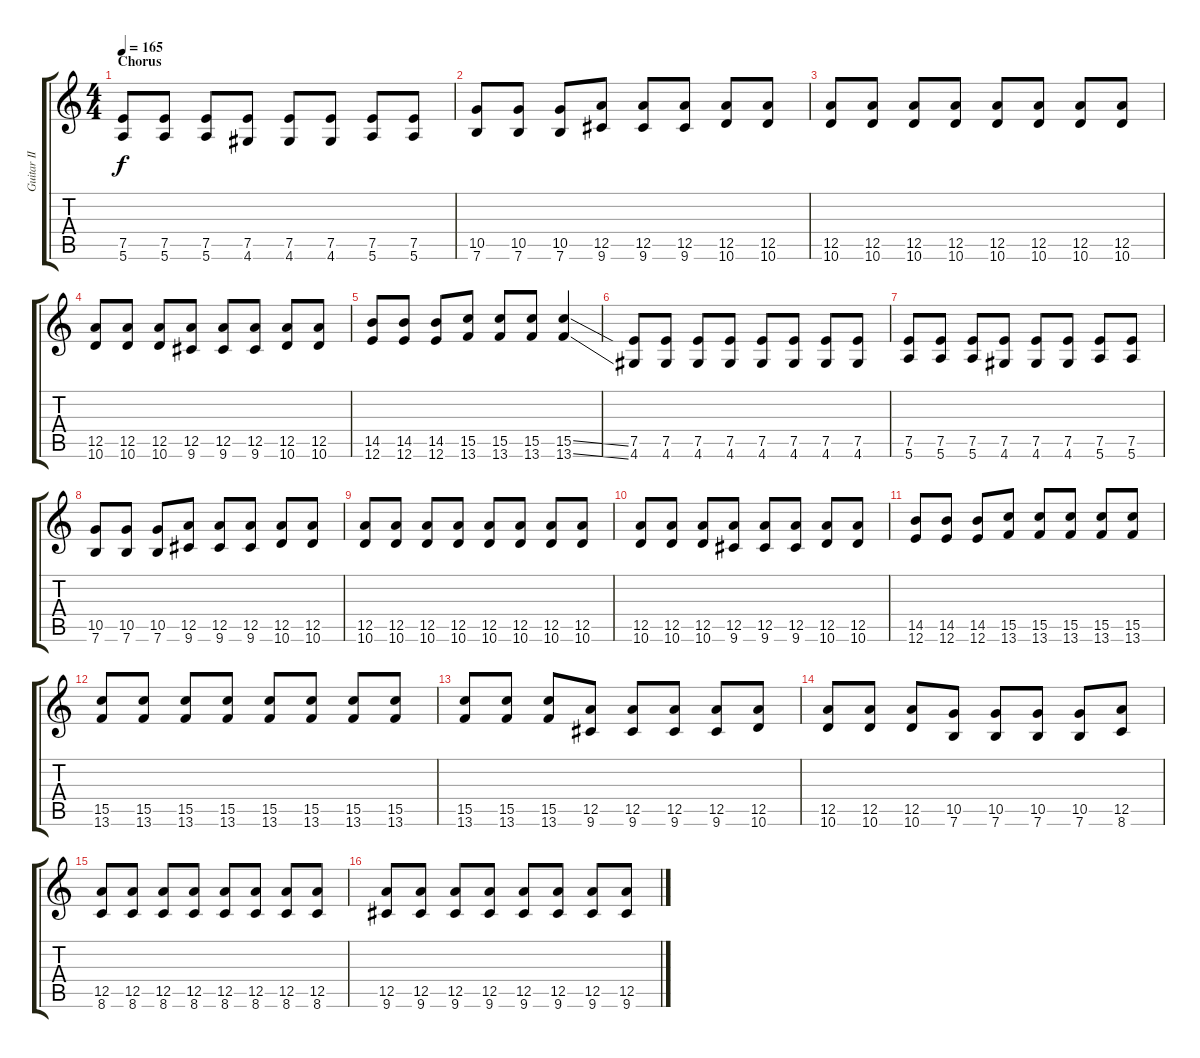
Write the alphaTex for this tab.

\track ("Guitar II" "Guitar II") {instrument distortionguitar}
\staff {score tabs}
\tuning (E4 B3 G3 D3 A2 E2) {hide}
\ts (4 4)
\section ("" "Chorus")
\tempo 165
\clef g2
\ks c
(7.5 5.6).8{dy f} (7.5 5.6).8 (7.5 5.6).8 (7.5 4.6).8 (7.5 4.6).8 (7.5 4.6).8 (7.5 5.6).8 (7.5 5.6).8 |
(10.5 7.6).8 (10.5 7.6).8 (10.5 7.6).8 (12.5 9.6).8 (12.5 9.6).8 (12.5 9.6).8 (12.5 10.6).8 (12.5 10.6).8 |
(12.5 10.6).8 (12.5 10.6).8 (12.5 10.6).8 (12.5 10.6).8 (12.5 10.6).8 (12.5 10.6).8 (12.5 10.6).8 (12.5 10.6).8 |
(12.5 10.6).8 (12.5 10.6).8 (12.5 10.6).8 (12.5 9.6).8 (12.5 9.6).8 (12.5 9.6).8 (12.5 10.6).8 (12.5 10.6).8 |
(14.5 12.6).8 (14.5 12.6).8 (14.5 12.6).8 (15.5 13.6).8 (15.5 13.6).8 (15.5 13.6).8 (15.5{ss} 13.6{ss}).4 |
(7.5 4.6).8 (7.5 4.6).8 (7.5 4.6).8 (7.5 4.6).8 (7.5 4.6).8 (7.5 4.6).8 (7.5 4.6).8 (7.5 4.6).8 |
(7.5 5.6).8 (7.5 5.6).8 (7.5 5.6).8 (7.5 4.6).8 (7.5 4.6).8 (7.5 4.6).8 (7.5 5.6).8 (7.5 5.6).8 |
(10.5 7.6).8 (10.5 7.6).8 (10.5 7.6).8 (12.5 9.6).8 (12.5 9.6).8 (12.5 9.6).8 (12.5 10.6).8 (12.5 10.6).8 |
(12.5 10.6).8 (12.5 10.6).8 (12.5 10.6).8 (12.5 10.6).8 (12.5 10.6).8 (12.5 10.6).8 (12.5 10.6).8 (12.5 10.6).8 |
(12.5 10.6).8 (12.5 10.6).8 (12.5 10.6).8 (12.5 9.6).8 (12.5 9.6).8 (12.5 9.6).8 (12.5 10.6).8 (12.5 10.6).8 |
(14.5 12.6).8 (14.5 12.6).8 (14.5 12.6).8 (15.5 13.6).8 (15.5 13.6).8 (15.5 13.6).8 (15.5 13.6).8 (15.5 13.6).8 |
(15.5 13.6).8 (15.5 13.6).8 (15.5 13.6).8 (15.5 13.6).8 (15.5 13.6).8 (15.5 13.6).8 (15.5 13.6).8 (15.5 13.6).8 |
(15.5 13.6).8 (15.5 13.6).8 (15.5 13.6).8 (12.5 9.6).8 (12.5 9.6).8 (12.5 9.6).8 (12.5 9.6).8 (12.5 10.6).8 |
(12.5 10.6).8 (12.5 10.6).8 (12.5 10.6).8 (10.5 7.6).8 (10.5 7.6).8 (10.5 7.6).8 (10.5 7.6).8 (12.5 8.6).8 |
(12.5 8.6).8 (12.5 8.6).8 (12.5 8.6).8 (12.5 8.6).8 (12.5 8.6).8 (12.5 8.6).8 (12.5 8.6).8 (12.5 8.6).8 |
(12.5 9.6).8 (12.5 9.6).8 (12.5 9.6).8 (12.5 9.6).8 (12.5 9.6).8 (12.5 9.6).8 (12.5 9.6).8 (12.5 9.6).8
